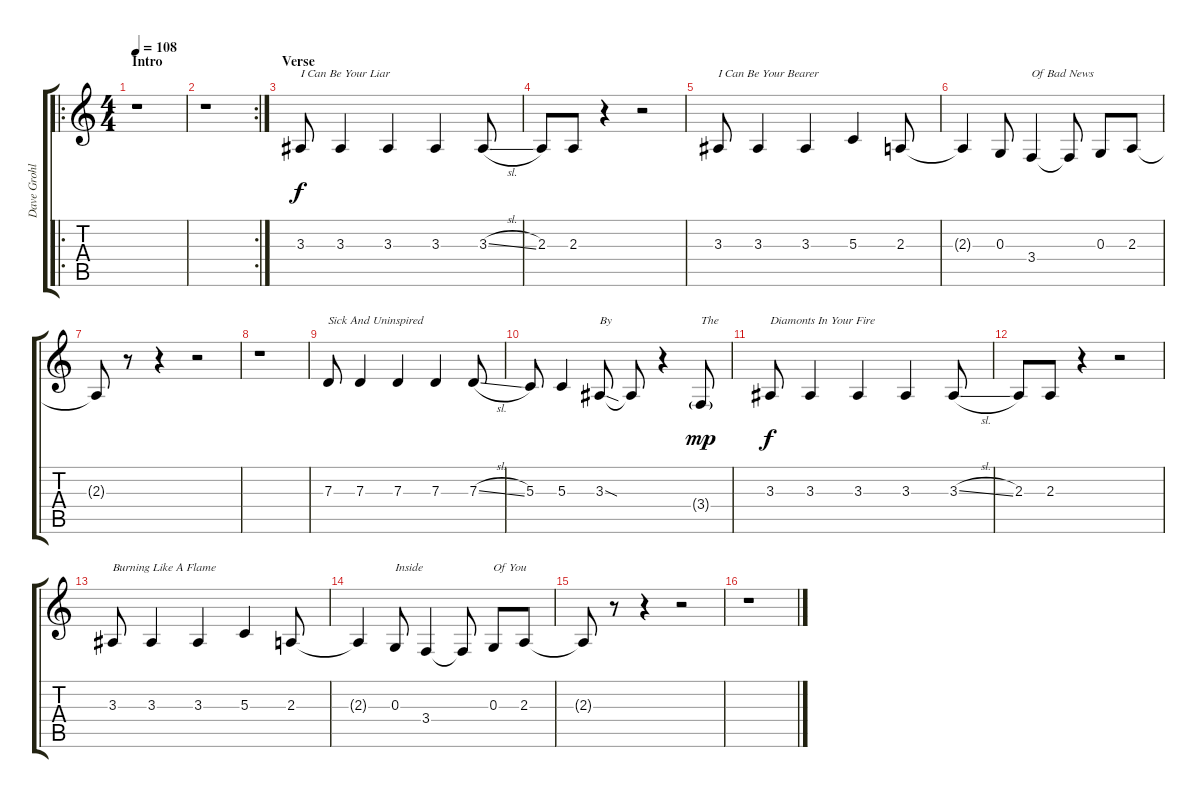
\track ("Dave Grohl (Voice)" "Dave Grohl") {instrument recorder}
\staff {score tabs}
\tuning (E4 B3 G3 D3 A2 E2) {hide}
\ro
\ts (4 4)
\section ("" "Intro")
\tempo 108
\clef g2
\ks c
r.1{dy f instrument recorder} |
\rc 2
r.1 |
\section ("" "Verse")
3.3.8{txt "I Can Be Your Liar"} 3.3.4 3.3.4 3.3.4 3.3{sl}.8 |
2.3.8 2.3.8 r.4 r.2 |
3.3.8{txt "I Can Be Your Bearer"} 3.3.4 3.3.4 5.3.4 2.3.8 |
2.3{t}.4 0.3.8 3.4.4{txt "Of Bad News"} 3.4{t}.8 0.3.8 2.3.8 |
2.3{t}.8 r.8 r.4 r.2 |
r.1 |
7.3.8{txt "Sick And Uninspired"} 7.3.4 7.3.4 7.3.4 7.3{sl}.8 |
5.3.8 5.3.4 3.3{sod}.8{txt "By"} 3.3{t}.8 r.4 3.4{g}.8{txt "The" dy mp} |
3.3.8{txt "Diamonts In Your Fire" dy f} 3.3.4 3.3.4 3.3.4 3.3{sl}.8 |
2.3.8 2.3.8 r.4 r.2 |
3.3.8{txt "Burning Like A Flame"} 3.3.4 3.3.4 5.3.4 2.3.8 |
2.3{t}.4 0.3.8{txt "Inside"} 3.4.4 3.4{t}.8 0.3.8{txt "Of You"} 2.3.8 |
2.3{t}.8 r.8 r.4 r.2 |
r.1
